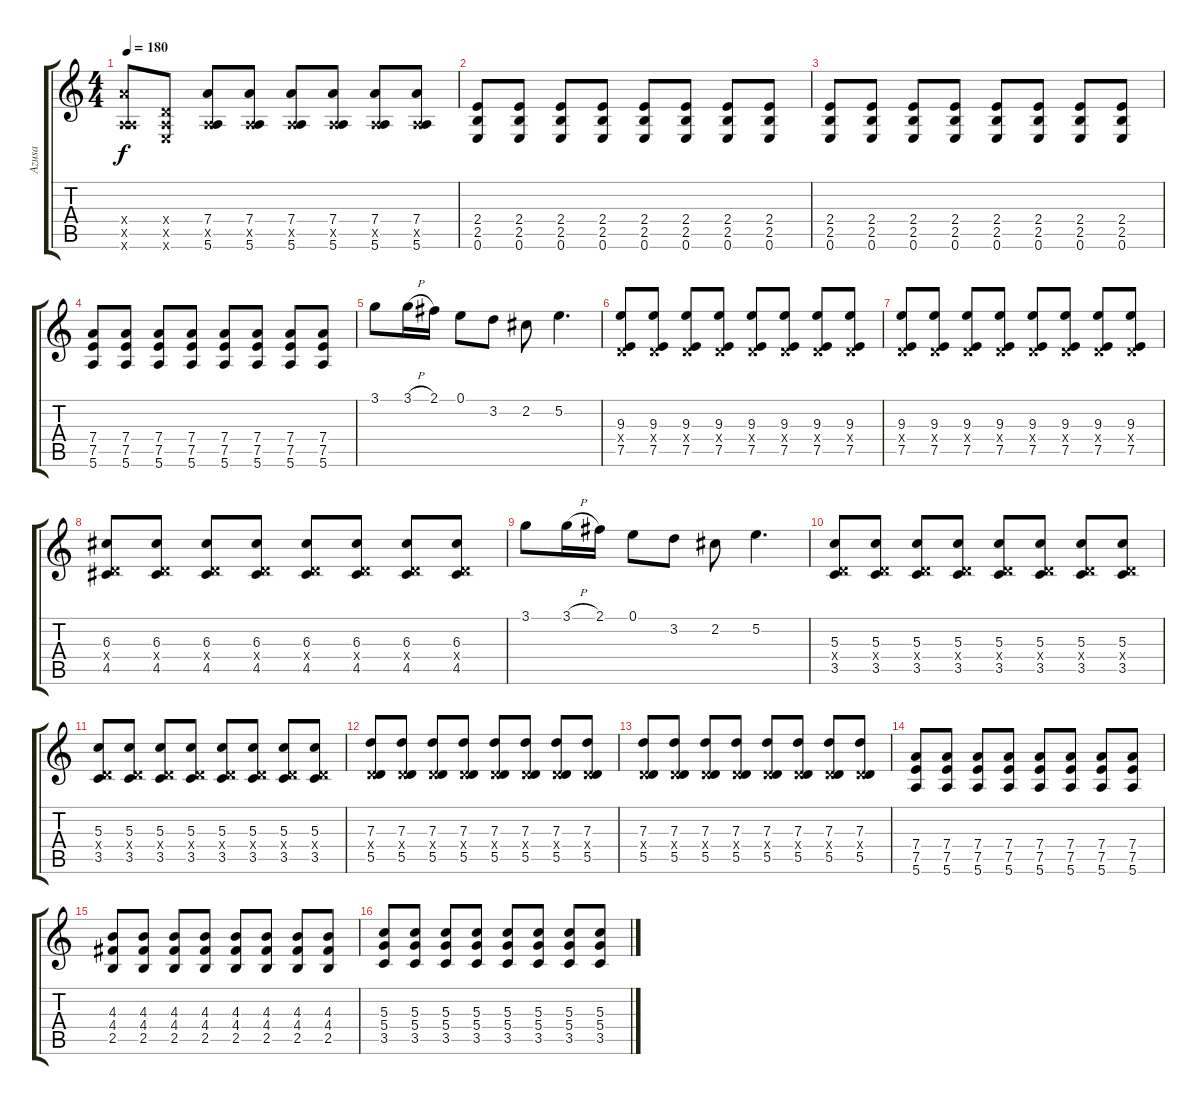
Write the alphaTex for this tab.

\track ("Azusa" "Azusa") {instrument overdrivenguitar}
\staff {score tabs}
\tuning (E4 B3 G3 D3 A2 E2) {hide}
\ts (4 4)
\tempo 180
\clef g2
\ks c
(7.4{x} 0.5{x} 5.6{x}).8{dy f} (0.4{x} 0.5{x} 0.6{x}).8 (7.4 0.5{x} 5.6).8 (7.4 0.5{x} 5.6).8 (7.4 0.5{x} 5.6).8 (7.4 0.5{x} 5.6).8 (7.4 0.5{x} 5.6).8 (7.4 0.5{x} 5.6).8 |
(2.4 2.5 0.6).8 (2.4 2.5 0.6).8 (2.4 2.5 0.6).8 (2.4 2.5 0.6).8 (2.4 2.5 0.6).8 (2.4 2.5 0.6).8 (2.4 2.5 0.6).8 (2.4 2.5 0.6).8 |
(2.4 2.5 0.6).8 (2.4 2.5 0.6).8 (2.4 2.5 0.6).8 (2.4 2.5 0.6).8 (2.4 2.5 0.6).8 (2.4 2.5 0.6).8 (2.4 2.5 0.6).8 (2.4 2.5 0.6).8 |
(7.4 7.5 5.6).8 (7.4 7.5 5.6).8 (7.4 7.5 5.6).8 (7.4 7.5 5.6).8 (7.4 7.5 5.6).8 (7.4 7.5 5.6).8 (7.4 7.5 5.6).8 (7.4 7.5 5.6).8 |
3.1.8 3.1{h}.16 2.1.16 0.1.8 3.2.8 2.2.8 5.2.4{d} |
(9.3 0.4{x} 7.5).8 (9.3 0.4{x} 7.5).8 (9.3 0.4{x} 7.5).8 (9.3 0.4{x} 7.5).8 (9.3 0.4{x} 7.5).8 (9.3 0.4{x} 7.5).8 (9.3 0.4{x} 7.5).8 (9.3 0.4{x} 7.5).8 |
(9.3 0.4{x} 7.5).8 (9.3 0.4{x} 7.5).8 (9.3 0.4{x} 7.5).8 (9.3 0.4{x} 7.5).8 (9.3 0.4{x} 7.5).8 (9.3 0.4{x} 7.5).8 (9.3 0.4{x} 7.5).8 (9.3 0.4{x} 7.5).8 |
(6.3 0.4{x} 4.5).8 (6.3 0.4{x} 4.5).8 (6.3 0.4{x} 4.5).8 (6.3 0.4{x} 4.5).8 (6.3 0.4{x} 4.5).8 (6.3 0.4{x} 4.5).8 (6.3 0.4{x} 4.5).8 (6.3 0.4{x} 4.5).8 |
3.1.8 3.1{h}.16 2.1.16 0.1.8 3.2.8 2.2.8 5.2.4{d} |
(5.3 0.4{x} 3.5).8 (5.3 0.4{x} 3.5).8 (5.3 0.4{x} 3.5).8 (5.3 0.4{x} 3.5).8 (5.3 0.4{x} 3.5).8 (5.3 0.4{x} 3.5).8 (5.3 0.4{x} 3.5).8 (5.3 0.4{x} 3.5).8 |
(5.3 0.4{x} 3.5).8 (5.3 0.4{x} 3.5).8 (5.3 0.4{x} 3.5).8 (5.3 0.4{x} 3.5).8 (5.3 0.4{x} 3.5).8 (5.3 0.4{x} 3.5).8 (5.3 0.4{x} 3.5).8 (5.3 0.4{x} 3.5).8 |
(7.3 0.4{x} 5.5).8 (7.3 0.4{x} 5.5).8 (7.3 0.4{x} 5.5).8 (7.3 0.4{x} 5.5).8 (7.3 0.4{x} 5.5).8 (7.3 0.4{x} 5.5).8 (7.3 0.4{x} 5.5).8 (7.3 0.4{x} 5.5).8 |
(7.3 0.4{x} 5.5).8 (7.3 0.4{x} 5.5).8 (7.3 0.4{x} 5.5).8 (7.3 0.4{x} 5.5).8 (7.3 0.4{x} 5.5).8 (7.3 0.4{x} 5.5).8 (7.3 0.4{x} 5.5).8 (7.3 0.4{x} 5.5).8 |
(7.4 7.5 5.6).8 (7.4 7.5 5.6).8 (7.4 7.5 5.6).8 (7.4 7.5 5.6).8 (7.4 7.5 5.6).8 (7.4 7.5 5.6).8 (7.4 7.5 5.6).8 (7.4 7.5 5.6).8 |
(4.3 4.4 2.5).8 (4.3 4.4 2.5).8 (4.3 4.4 2.5).8 (4.3 4.4 2.5).8 (4.3 4.4 2.5).8 (4.3 4.4 2.5).8 (4.3 4.4 2.5).8 (4.3 4.4 2.5).8 |
(5.3 5.4 3.5).8 (5.3 5.4 3.5).8 (5.3 5.4 3.5).8 (5.3 5.4 3.5).8 (5.3 5.4 3.5).8 (5.3 5.4 3.5).8 (5.3 5.4 3.5).8 (5.3 5.4 3.5).8
